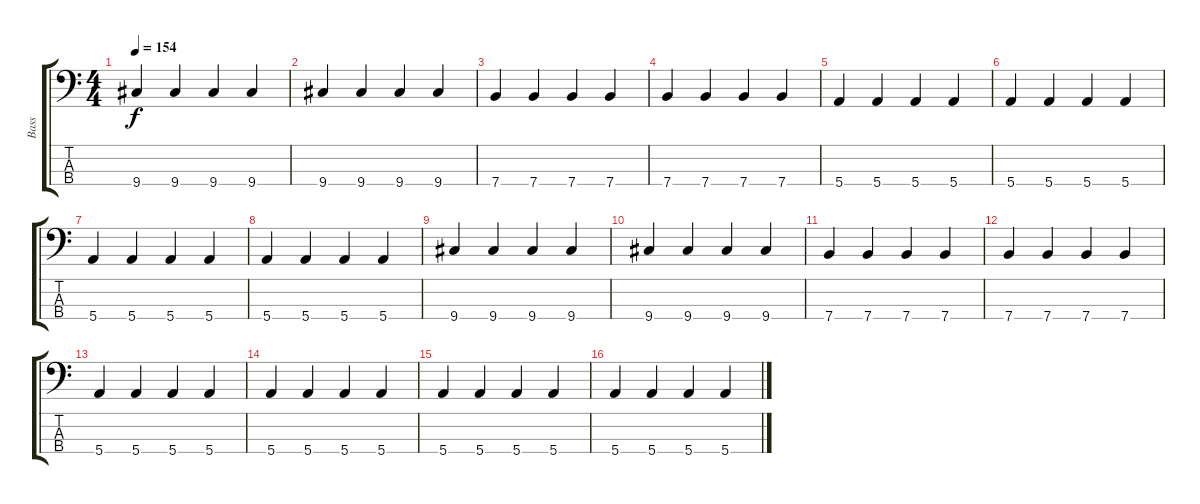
\track ("Bass" "Bass") {instrument electricbassfinger}
\staff {score tabs}
\tuning (G2 D2 A1 E1) {hide}
\ts (4 4)
\tempo 154
\clef f4
\ks c
9.4.4{dy f} 9.4.4 9.4.4 9.4.4 |
9.4.4 9.4.4 9.4.4 9.4.4 |
7.4.4 7.4.4 7.4.4 7.4.4 |
7.4.4 7.4.4 7.4.4 7.4.4 |
5.4.4 5.4.4 5.4.4 5.4.4 |
5.4.4 5.4.4 5.4.4 5.4.4 |
5.4.4 5.4.4 5.4.4 5.4.4 |
5.4.4 5.4.4 5.4.4 5.4.4 |
9.4.4{volume 2} 9.4.4 9.4.4 9.4.4 |
9.4.4 9.4.4 9.4.4 9.4.4 |
7.4.4 7.4.4 7.4.4 7.4.4 |
7.4.4 7.4.4 7.4.4 7.4.4 |
5.4.4 5.4.4 5.4.4 5.4.4 |
5.4.4 5.4.4 5.4.4 5.4.4 |
5.4.4 5.4.4 5.4.4 5.4.4 |
5.4.4 5.4.4 5.4.4 5.4.4
